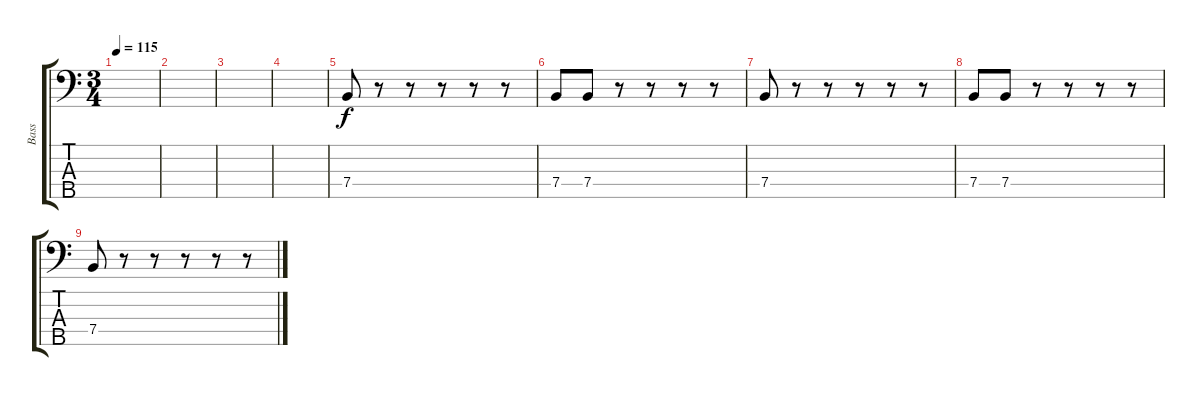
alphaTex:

\track ("Bass" "Bass") {instrument electricbassfinger}
\staff {score tabs}
\tuning (G2 D2 A1 E1 B0) {hide}
\ts (3 4)
\tempo 115
\clef f4
\ks c
|
|
|
|
7.4.8 r.8 r.8 r.8 r.8 r.8 |
7.4.8 7.4.8 r.8 r.8 r.8 r.8 |
7.4.8 r.8 r.8 r.8 r.8 r.8 |
7.4.8 7.4.8 r.8 r.8 r.8 r.8 |
7.4.8 r.8 r.8 r.8 r.8 r.8
